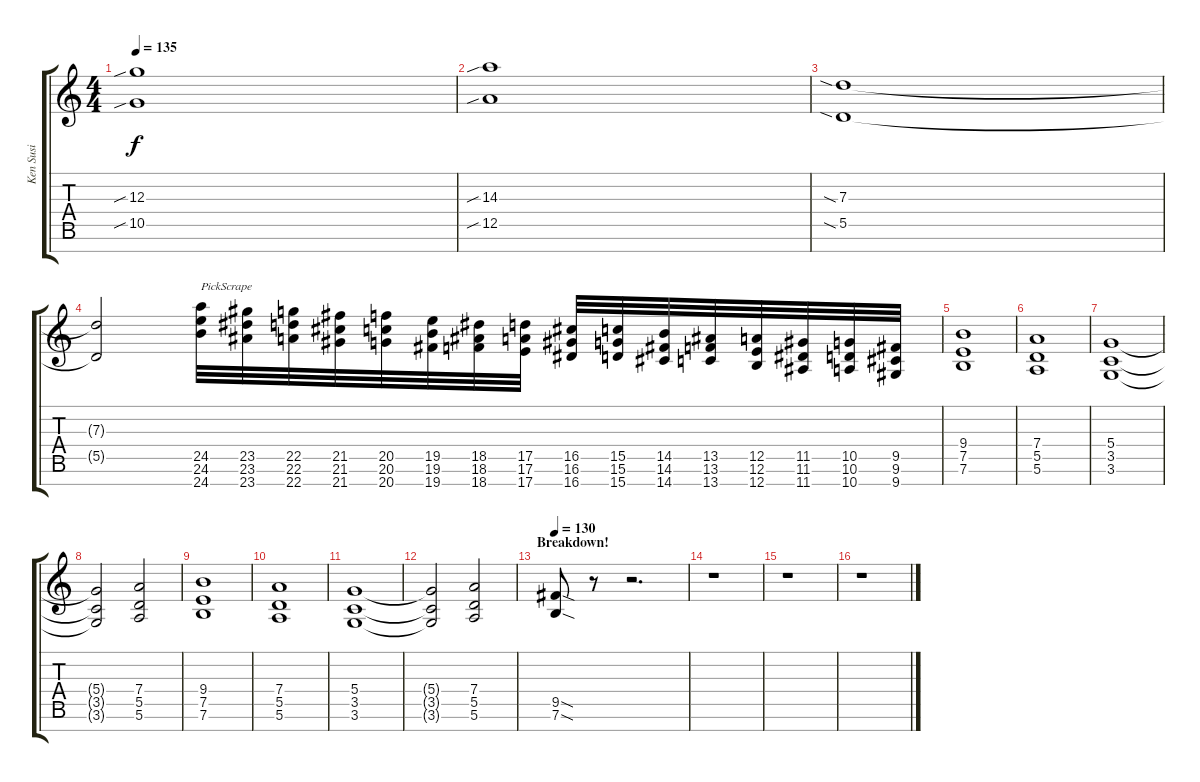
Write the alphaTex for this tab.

\track ("Ken Susi" "Ken Susi") {instrument distortionguitar}
\staff {score tabs}
\tuning (E4 B3 G3 D3 A2 E2 B1) {hide}
\ts (4 4)
\tempo 135
\clef g2
\ks c
(12.3{sib} 10.5{sib}).1{dy f} |
(14.3{sib} 12.5{sib}).1 |
(7.3{sia} 5.5{sia}).1 |
(7.3{t} 5.5{t}).2 (24.5 24.6 24.7).32{txt "PickScrape" instrument guitarfretnoise} (23.5 23.6 23.7).32 (22.5 22.6 22.7).32 (21.5 21.6 21.7).32 (20.5 20.6 20.7).32 (19.5 19.6 19.7).32 (18.5 18.6 18.7).32 (17.5 17.6 17.7).32 (16.5 16.6 16.7).32 (15.5 15.6 15.7).32 (14.5 14.6 14.7).32 (13.5 13.6 13.7).32 (12.5 12.6 12.7).32 (11.5 11.6 11.7).32 (10.5 10.6 10.7).32 (9.5 9.6 9.7).32 |
(9.4 7.5 7.6).1{instrument distortionguitar} |
(7.4 5.5 5.6).1 |
(5.4 3.5 3.6).1 |
(5.4{t} 3.5{t} 3.6{t}).2 (7.4 5.5 5.6).2 |
(9.4 7.5 7.6).1 |
(7.4 5.5 5.6).1 |
(5.4 3.5 3.6).1 |
(5.4{t} 3.5{t} 3.6{t}).2 (7.4 5.5 5.6).2 |
\section ("" "Breakdown!")
\tempo 130
(9.5{sod} 7.6{sod}).8 r.8 r.2{d} |
r.1 |
r.1 |
r.1
